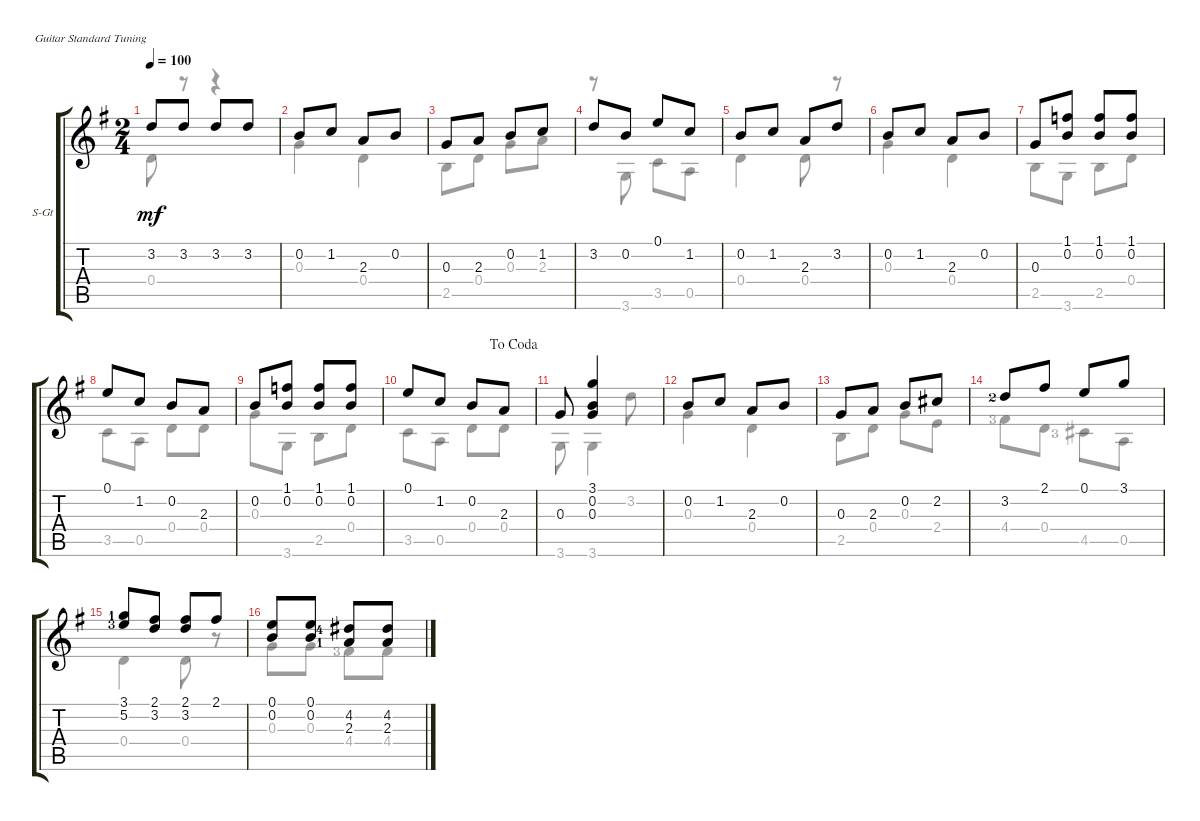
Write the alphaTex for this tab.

\defaultSystemsLayout 4
\bracketExtendMode groupsimilarinstruments
\firstSystemTrackNameOrientation horizontal
\otherSystemsTrackNameOrientation horizontal
\track ("Steel Guitar" "S-Gt") {instrument acousticguitarsteel}
\staff {score tabs}
\tuning (E4 B3 G3 D3 A2 E2)
\voice
\ts (2 4)
\tempo 100
\clef g2
\ks g
3.2.8{dy mf} 3.2.8 3.2.8 3.2.8 |
0.2.8 1.2.8 2.3.8 0.2.8 |
0.3.8 2.3.8 0.2.8 1.2.8 |
3.2.8 0.2.8 0.1.8 1.2.8 |
0.2.8 1.2.8 2.3.8 3.2.8 |
0.2.8 1.2.8 2.3.8 0.2.8 |
0.3.8 (1.1 0.2).8 (0.2 1.1).8 (0.2 1.1).8 |
0.1.8 1.2.8 0.2.8 2.3.8 |
0.2.8 (1.1 0.2).8 (1.1 0.2).8 (1.1 0.2).8 |
\jump dacoda
0.1.8 1.2.8 0.2.8 2.3.8 |
0.3.8 (3.1 0.2 0.3).4 |
0.2.8 1.2.8 2.3.8 0.2.8 |
0.3.8 2.3.8 0.2.8 2.2.8 |
3.2{lf 3}.8 2.1.8 0.1.8 3.1.8 |
(3.1{lf 2} 5.2{lf 4}).8 (3.2 2.1).8 (2.1 3.2).8 2.1.8 |
(0.1 0.2).8 (0.1 0.2).8 (4.2{lf 5} 2.3{lf 2}).8 (4.2 2.3).8
\voice
\clef g2
\ottava regular
\simile none
\ks g
0.4.8{dy mf} r.8 r.4 |
0.3.4 0.4.4 |
2.5.8 0.4.8 0.3.8 2.3.8 |
r.8 3.6.8 3.5.8 0.5.8 |
0.4.4 0.4.8 r.8 |
0.3.4 0.4.4 |
2.5.8 3.6.8 2.5.8 0.4.8 |
3.5.8 0.5.8 0.4.8 0.4.8 |
0.3.8 3.6.8 2.5.8 0.4.8 |
3.5.8 0.5.8 0.4.8 0.4.8 |
3.6.8 3.6.4 3.2.8 |
0.3.4 0.4.4 |
2.5.8 0.4.8 0.3.8 2.4.8 |
4.4{lf 4}.8 0.4.8 4.5{lf 4}.8 0.5.8 |
0.4.4 0.4.8 r.8 |
0.3.8 0.3.8 4.4{lf 4}.8 4.4.8
